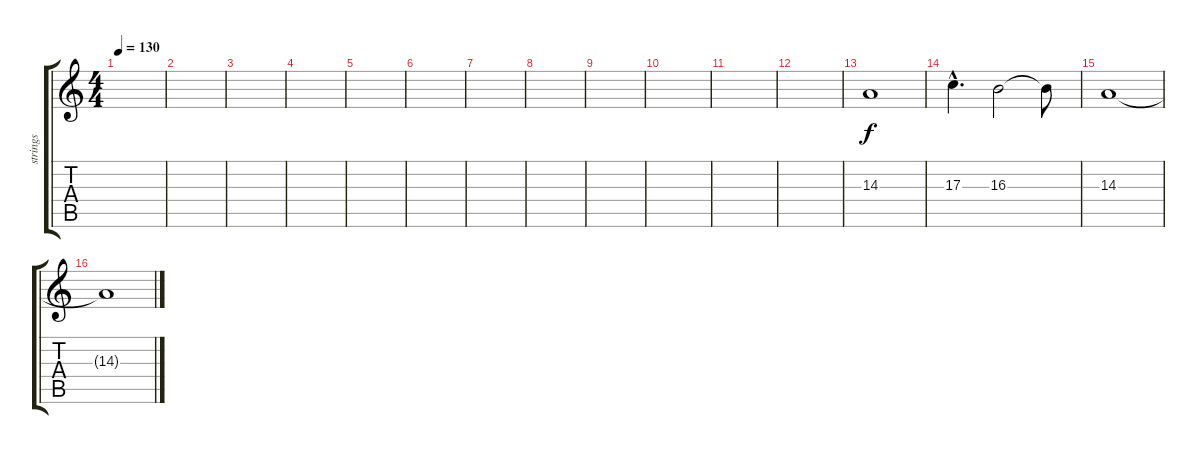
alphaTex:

\track ("strings" "strings") {instrument tremolostrings}
\staff {score tabs}
\tuning (E4 B3 G3 D3 A2 E2) {hide}
\ts (4 4)
\tempo 130
\clef g2
\ks c
|
|
|
|
|
|
|
|
|
|
|
|
14.3.1 |
17.3{hac}.4{d} 16.3.2 16.3{t}.8 |
14.3.1 |
14.3{t}.1
